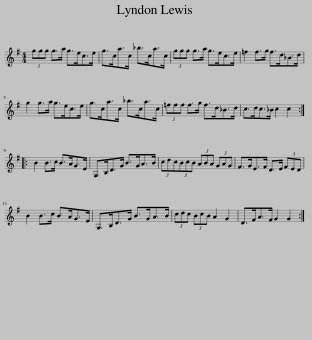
X:1
L:1/8
M:4/4
I:linebreak $
K:G
V:1 treble
V:1
 (3ggg g>a g>ec>e | g>ca>c _b>ca>c | (3ggg g>a g>ec>e | =f2 f>g f>d_B>d |$ g2 g>a g>ec>e | %5
 g>ca>c _b>ca>c | (3=fff f>g f>d_B>d | c>dc>_B c2 c2 ::$ B2 B>c B>AG>E | G,>B,D>G B>GA>B | %10
 (3cdc(3BcB (3ABA (3GAG | F>GE>F D>E (3FED |$ B2 B>c B>AG>E | G,>B,D>G B>GA>B | (3cdc (3BcB A2 G2 | %15
 D>FA>F G2 G2 :| %16
